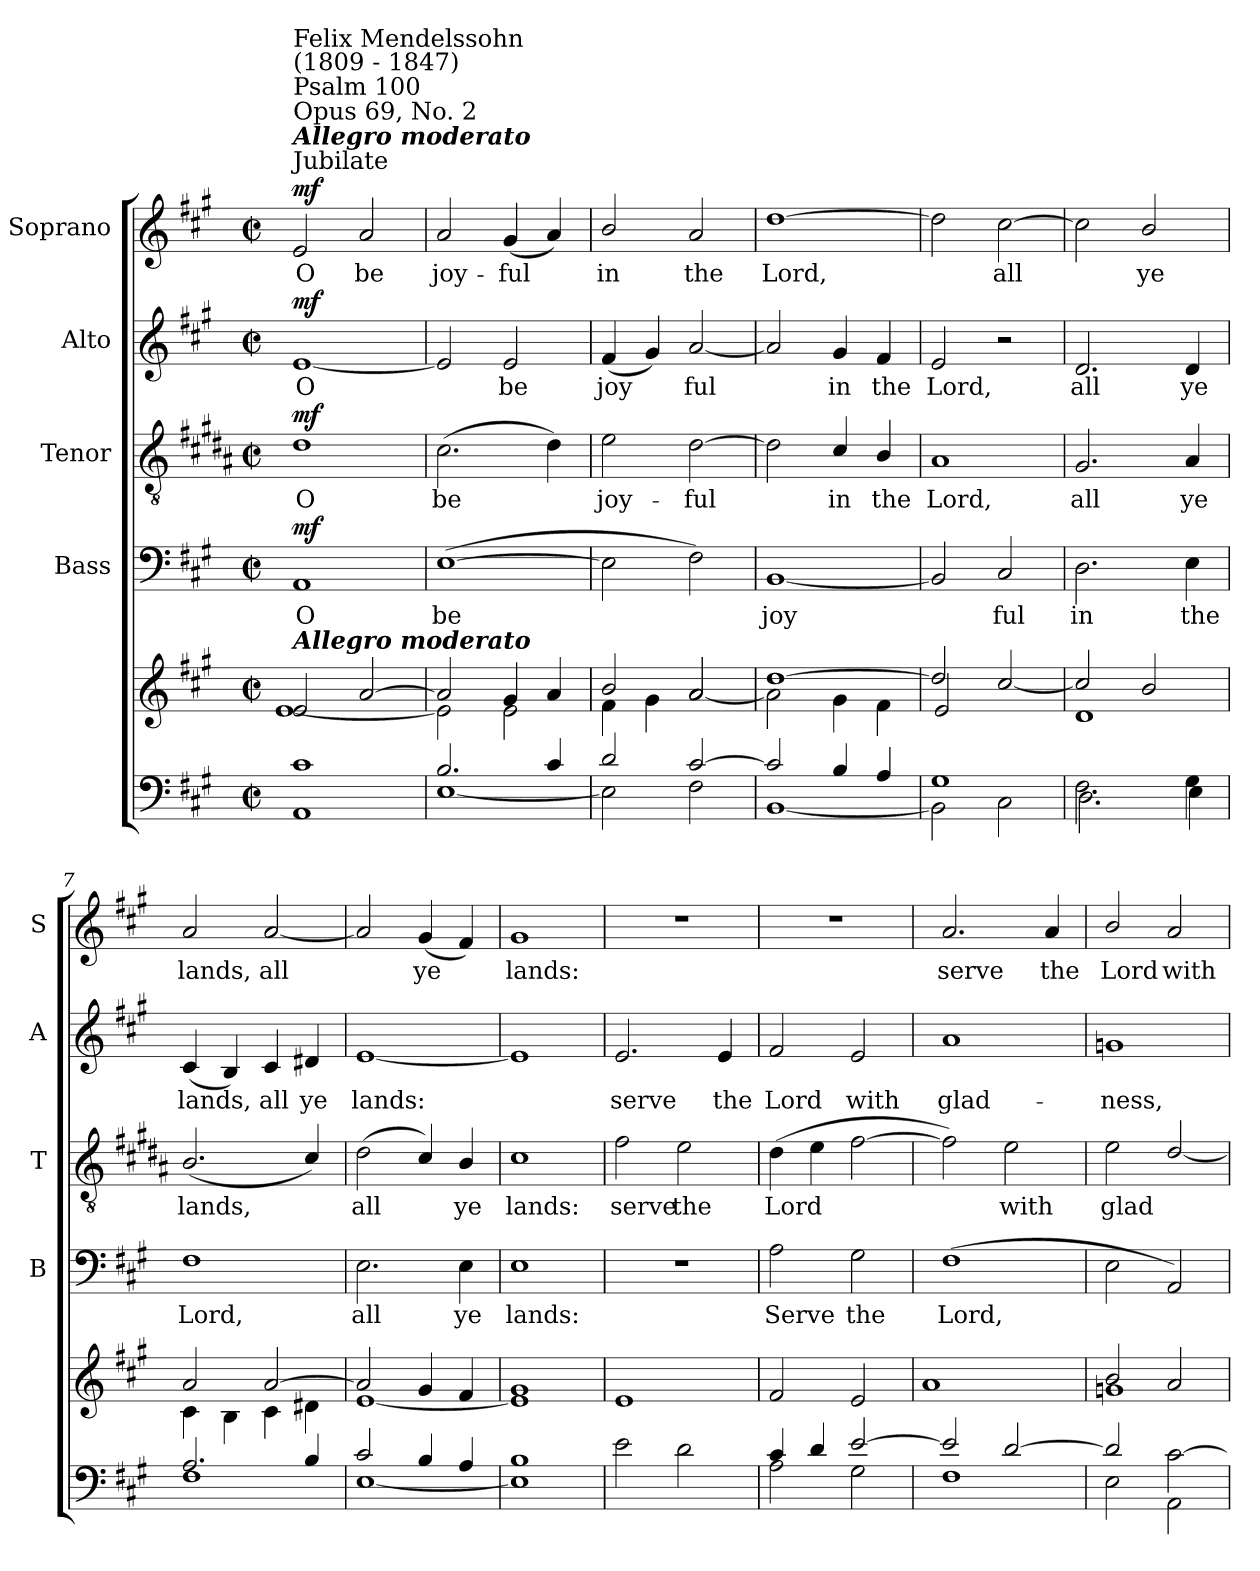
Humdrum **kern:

**kern	**dynam	**kern	**dynam	**kern	**text	**dynam	**kern	**text	**dynam	**kern	**text	**dynam	**kern	**text	**dynam
*part6	*part6	*part5	*part5	*part4	*part4	*part4	*part3	*part3	*part3	*part2	*part2	*part2	*part1	*part1	*part1
*staff6	*staff6	*staff5	*staff5	*staff4	*staff4	*staff4	*staff3	*staff3	*staff3	*staff2	*staff2	*staff2	*staff1	*staff1	*staff1
*	*	*	*	*I"Bass	*	*	*I"Tenor	*	*	*I"Alto	*	*	*I"Soprano	*	*
*	*	*	*	*I'B	*	*	*I'T	*	*	*I'A	*	*	*I'S	*	*
*clefF4	*	*clefG2	*	*clefF4	*	*	*clefGv2	*	*	*clefG2	*	*	*clefG2	*	*
*	*	*	*	*	*	*	*ITrd1c2	*	*	*	*	*	*	*	*
*k[f#c#g#]	*	*k[f#c#g#]	*	*k[f#c#g#]	*	*	*k[f#c#g#]	*	*	*k[f#c#g#]	*	*	*k[f#c#g#]	*	*
*A:	*	*A:	*	*A:	*	*	*A:	*	*	*A:	*	*	*A:	*	*
*M2/2	*	*M2/2	*	*M2/2	*	*	*M2/2	*	*	*M2/2	*	*	*M2/2	*	*
*met(c|)	*	*met(c|)	*	*met(c|)	*	*	*met(c|)	*	*	*met(c|)	*	*	*met(c|)	*	*
=1	=1	=1	=1	=1	=1	=1	=1	=1	=1	=1	=1	=1	=1	=1	=1
*^	*	*^	*	*	*	*	*	*	*	*	*	*	*	*	*
!	!	!	!	!	!	!	!	!	!	!	!	!	!	!	!LO:TX:a:t=Jubilate	!	!
!	!	!	!	!	!	!	!	!	!	!	!	!	!	!	!LO:TX:a:Bi:t=Allegro moderato	!	!
!	!	!	!	!	!	!	!	!	!	!	!	!	!	!	!LO:TX:a:t=Opus 69, No. 2	!	!
!	!	!	!	!	!	!	!	!	!	!	!	!	!	!	!LO:TX:a:t=Psalm 100	!	!
!	!	!	!	!	!	!	!	!	!	!	!	!	!	!	!LO:TX:a:t=Felix Mendelssohn\n(1809 - 1847)	!	!
!	!	!	!LO:TX:a:Bi:t=Allegro moderato	!	!	!	!	!	!	!	!	!	!	!	!	!	!
!	!	!LO:DY:b	!	!	!	!	!LO:LY:b	!	!	!LO:LY:b	!	!	!LO:LY:b	!	!	!LO:LY:b	!
!	!	!LO:DY:n=1:b	!	!	!LO:DY:b	!	!	!	!	!	!	!	!	!	!	!	!
!	!	!	!	!	!LO:DY:n=1:b	!	!	!LO:DY:b	!	!	!LO:DY:b	!	!	!LO:DY:b	!	!	!LO:DY:b
1c#	1AA	mf mf	2e/	[<1e	mf mf	1AA	O	mf	1c#	O	mf	[1e	O	mf	2e/	O	mf
!	!	!	!	!	!	!	!	!	!	!	!	!	!	!	!	!LO:LY:b	!
.	.	.	[>2a/	.	.	.	.	.	.	.	.	.	.	.	2a/	be	.
=2	=2	=2	=2	=2	=2	=2	=2	=2	=2	=2	=2	=2	=2	=2	=2	=2	=2
!	!	!	!	!	!	!	!LO:LY:b	!	!	!LO:LY:b	!	!	!	!	!	!LO:LY:b	!
2.B/	[<1E	.	2a/]	2e\]	.	(>[1E	be	.	(>2.B\	be	.	2e/]	.	.	2a/	joy-	.
!	!	!	!	!	!	!	!	!	!	!	!	!	!LO:LY:b	!	!	!LO:LY:b	!
.	.	.	4g#/	2e\	.	.	.	.	.	.	.	2e/	be	.	(<4g#/	-ful	.
4c#/	.	.	4a/	.	.	.	.	.	4c#\)	.	.	.	.	.	4a/)	.	.
=3	=3	=3	=3	=3	=3	=3	=3	=3	=3	=3	=3	=3	=3	=3	=3	=3	=3
!	!	!	!	!	!	!	!	!	!	!LO:LY:b	!	!	!LO:LY:b	!	!	!LO:LY:b	!
2d/	2E\]	.	2b/	4f#\	.	2E\]	.	.	2d\	joy-	.	(<4f#/	joy­	.	2b/	in	.
.	.	.	.	4g#\	.	.	.	.	.	.	.	4g#/)	.	.	.	.	.
!	!	!	!	!	!	!	!	!	!	!LO:LY:b	!	!	!LO:LY:b	!	!	!LO:LY:b	!
[>2c#/	2F#\	.	2a/	[>2a/	.	2F#\)	.	.	[2c#\	-ful	.	[2a/	ful	.	2a/	the	.
=4	=4	=4	=4	=4	=4	=4	=4	=4	=4	=4	=4	=4	=4	=4	=4	=4	=4
!	!	!	!	!	!	!	!LO:LY:b	!	!	!	!	!	!	!	!	!LO:LY:b	!
2c#/]	[<1BB	.	[>1dd	2a\]	.	[1BB	joy­	.	2c#\]	.	.	2a/]	.	.	[1dd	Lord,	.
!	!	!	!	!	!	!	!	!	!	!LO:LY:b	!	!	!LO:LY:b	!	!	!	!
4B/	.	.	.	4g#\	.	.	.	.	4B/	in	.	4g#/	in	.	.	.	.
!	!	!	!	!	!	!	!	!	!	!LO:LY:b	!	!	!LO:LY:b	!	!	!	!
4A/	.	.	.	4f#\	.	.	.	.	4A/	the	.	4f#/	the	.	.	.	.
=5	=5	=5	=5	=5	=5	=5	=5	=5	=5	=5	=5	=5	=5	=5	=5	=5	=5
!	!	!	!	!	!	!	!	!	!	!LO:LY:b	!	!	!LO:LY:b	!	!	!	!
1G#	2BB\]	.	2dd/]	2e/	.	2BB/]	.	.	1G#	Lord,	.	2e/	Lord,	.	2dd\]	.	.
!	!	!	!	!	!	!	!LO:LY:b	!	!	!	!	!	!	!	!	!LO:LY:b	!
.	2C#\	.	[>2cc#/	2ryy	.	2C#/	ful	.	.	.	.	2r	.	.	[2cc#\	all	.
=6	=6	=6	=6	=6	=6	=6	=6	=6	=6	=6	=6	=6	=6	=6	=6	=6	=6
!	!	!	!	!	!	!	!LO:LY:b	!	!	!LO:LY:b	!	!	!LO:LY:b	!	!	!	!
2.F#\	2.D\	.	2cc#/]	1d	.	2.D\	in	.	2.F#/	all	.	2.d/	all	.	2cc#\]	.	.
!	!	!	!	!	!	!	!	!	!	!	!	!	!	!	!	!LO:LY:b	!
.	.	.	2b/	.	.	.	.	.	.	.	.	.	.	.	2b/	ye	.
!	!	!	!	!	!	!	!LO:LY:b	!	!	!LO:LY:b	!	!	!LO:LY:b	!	!	!	!
4G#\	4E\	.	.	.	.	4E\	the	.	4G#/	ye	.	4d/	ye	.	.	.	.
=7	=7	=7	=7	=7	=7	=7	=7	=7	=7	=7	=7	=7	=7	=7	=7	=7	=7
!	!	!	!	!	!	!	!LO:LY:b	!	!	!LO:LY:b	!	!	!LO:LY:b	!	!	!LO:LY:b	!
2.A/	1F#	.	2a/	4c#\	.	1F#	Lord,	.	(<2.A/	lands,	.	(<4c#/	lands,	.	2a/	lands,	.
.	.	.	.	4B\	.	.	.	.	.	.	.	4B/)	.	.	.	.	.
!	!	!	!	!	!	!	!	!	!	!	!	!	!LO:LY:b	!	!	!LO:LY:b	!
.	.	.	[>2a/	4c#\	.	.	.	.	.	.	.	4c#/	all	.	[2a/	all	.
!	!	!	!	!	!	!	!	!	!	!	!	!	!LO:LY:b	!	!	!	!
4B/	.	.	.	4d#X\	.	.	.	.	4B/)	.	.	4d#X/	ye	.	.	.	.
=8	=8	=8	=8	=8	=8	=8	=8	=8	=8	=8	=8	=8	=8	=8	=8	=8	=8
!	!	!	!	!	!	!	!LO:LY:b	!	!	!LO:LY:b	!	!	!LO:LY:b	!	!	!	!
2c#/	[<1E	.	2a/]	[<1e	.	2.E\	all	.	(<2c#\	all	.	[1e	lands:	.	2a/]	.	.
!	!	!	!	!	!	!	!	!	!	!	!	!	!	!	!	!LO:LY:b	!
4B/	.	.	4g#/	.	.	.	.	.	4B/)	.	.	.	.	.	(<4g#/	ye	.
!	!	!	!	!	!	!	!LO:LY:b	!	!	!LO:LY:b	!	!	!	!	!	!	!
4A/	.	.	4f#/	.	.	4E\	ye	.	4A/	ye	.	.	.	.	4f#/)	.	.
=9	=9	=9	=9	=9	=9	=9	=9	=9	=9	=9	=9	=9	=9	=9	=9	=9	=9
!	!	!	!	!	!	!	!LO:LY:b	!	!	!LO:LY:b	!	!	!	!	!	!LO:LY:b	!
1B	1E]	.	1g#	1e]	.	1E	lands:	.	1B	lands:	.	1e]	.	.	1g#	lands:	.
!!LO:LB:g=z
=10	=10	=10	=10	=10	=10	=10	=10	=10	=10	=10	=10	=10	=10	=10	=10	=10	=10
!	!	!	!	!	!	!	!	!	!	!LO:LY:b	!	!	!LO:LY:b	!	!	!	!
2e\	1ryy	.	1ryy	1e	.	1r	.	.	2e\	serve	.	2.e/	serve	.	1r	.	.
!	!	!	!	!	!	!	!	!	!	!LO:LY:b	!	!	!	!	!	!	!
2d\	.	.	.	.	.	.	.	.	2d\	the	.	.	.	.	.	.	.
!	!	!	!	!	!	!	!	!	!	!	!	!	!LO:LY:b	!	!	!	!
.	.	.	.	.	.	.	.	.	.	.	.	4e/	the	.	.	.	.
=11	=11	=11	=11	=11	=11	=11	=11	=11	=11	=11	=11	=11	=11	=11	=11	=11	=11
!	!	!	!	!	!	!	!LO:LY:b	!	!	!LO:LY:b	!	!	!LO:LY:b	!	!	!	!
4c#/	2A\	.	1ryy	2f#/	.	2A\	Serve	.	(>4c#\	Lord	.	2f#/	Lord	.	1r	.	.
4d/	.	.	.	.	.	.	.	.	4d\	.	.	.	.	.	.	.	.
!	!	!	!	!	!	!	!LO:LY:b	!	!	!	!	!	!LO:LY:b	!	!	!	!
[>2e/	2G#\	.	.	2e/	.	2G#\	the	.	[2e\	.	.	2e/	with	.	.	.	.
=12	=12	=12	=12	=12	=12	=12	=12	=12	=12	=12	=12	=12	=12	=12	=12	=12	=12
!	!	!	!	!	!	!	!LO:LY:b	!	!	!	!	!	!LO:LY:b	!	!	!LO:LY:b	!
2e/]	1F#	.	2.a/yy	1a	.	(>1F#	Lord,	.	2e\])	.	.	1a	glad-	.	2.a/	serve	.
!	!	!	!	!	!	!	!	!	!	!LO:LY:b	!	!	!	!	!	!	!
[>2d/	.	.	.	.	.	.	.	.	2d\	with	.	.	.	.	.	.	.
!	!	!	!	!	!	!	!	!	!	!	!	!	!	!	!	!LO:LY:b	!
.	.	.	4a/yy	.	.	.	.	.	.	.	.	.	.	.	4a/	the	.
=13	=13	=13	=13	=13	=13	=13	=13	=13	=13	=13	=13	=13	=13	=13	=13	=13	=13
!	!	!	!	!	!	!	!	!	!	!LO:LY:b	!	!	!LO:LY:b	!	!	!LO:LY:b	!
2d/]	2E\	.	2b/	1gn	.	2E\	.	.	2d\	glad­	.	1gn	-ness,	.	2b/	Lord	.
!	!	!	!	!	!	!	!	!	!	!	!	!	!	!	!	!LO:LY:b	!
[<2c#\	2AA\	.	2a/	.	.	2AA/)	.	.	[2c#/	.	.	.	.	.	2a/	with	.
*v	*v	*	*	*	*	*	*	*	*	*	*	*	*	*	*	*	*
*	*	*v	*v	*	*	*	*	*	*	*	*	*	*	*	*	*
=	=	=	=	=	=	=	=	=	=	=	=	=	=	=	=
*-	*-	*-	*-	*-	*-	*-	*-	*-	*-	*-	*-	*-	*-	*-	*-
